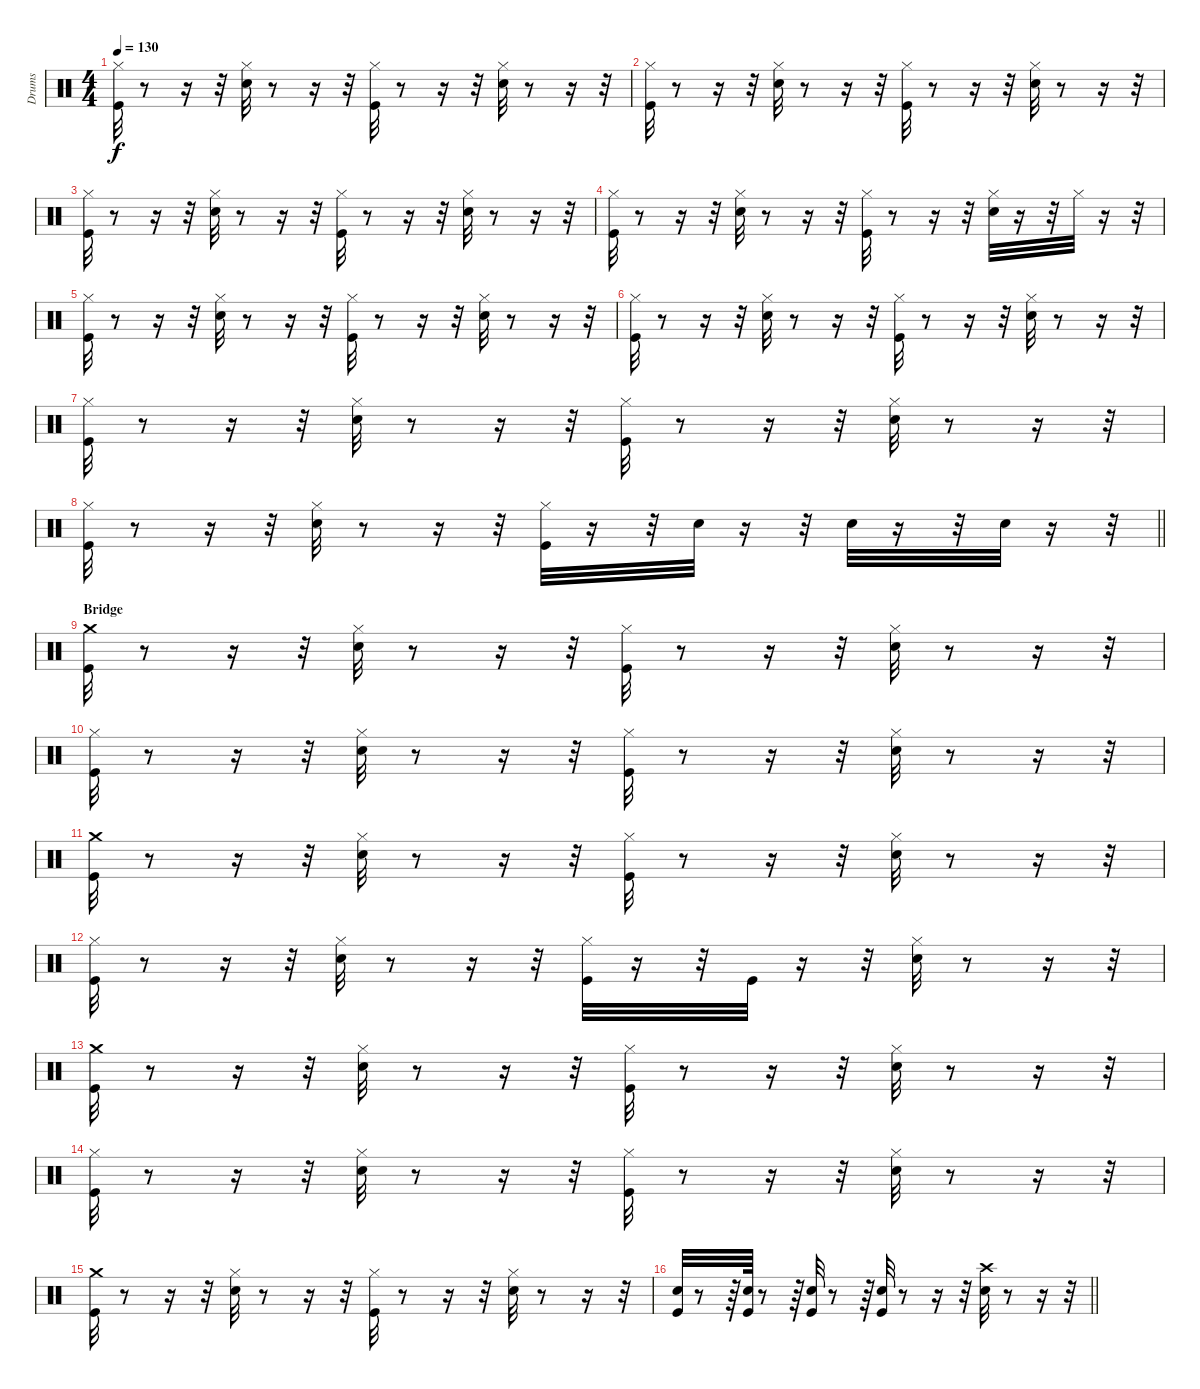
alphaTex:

\track ("Drums" "Drums") {instrument percussion}
\staff {score}
\articulation defaults
\ts (4 4)
\tempo 130
\clef neutral
\ks c
("Kick (hit)" "Hi-Hat (closed)").32{dy f} r.8 r.16 r.32 ("Snare (hit) 2" "Hi-Hat (closed)").32 r.8 r.16 r.32 ("Kick (hit)" "Hi-Hat (closed)").32 r.8 r.16 r.32 ("Snare (hit) 2" "Hi-Hat (closed)").32 r.8 r.16 r.32 |
("Kick (hit)" "Hi-Hat (closed)").32 r.8 r.16 r.32 ("Snare (hit) 2" "Hi-Hat (closed)").32 r.8 r.16 r.32 ("Kick (hit)" "Hi-Hat (closed)").32 r.8 r.16 r.32 ("Snare (hit) 2" "Hi-Hat (closed)").32 r.8 r.16 r.32 |
("Kick (hit)" "Hi-Hat (closed)").32 r.8 r.16 r.32 ("Snare (hit) 2" "Hi-Hat (closed)").32 r.8 r.16 r.32 ("Kick (hit)" "Hi-Hat (closed)").32 r.8 r.16 r.32 ("Snare (hit) 2" "Hi-Hat (closed)").32 r.8 r.16 r.32 |
("Kick (hit)" "Hi-Hat (closed)").32 r.8 r.16 r.32 ("Snare (hit) 2" "Hi-Hat (closed)").32 r.8 r.16 r.32 ("Kick (hit)" "Hi-Hat (closed)").32 r.8 r.16 r.32 ("Snare (hit) 2" "Hi-Hat (closed)").32 r.16 r.32 "Hi-Hat (closed)".32 r.16 r.32 |
("Kick (hit)" "Hi-Hat (closed)").32 r.8 r.16 r.32 ("Snare (hit) 2" "Hi-Hat (closed)").32 r.8 r.16 r.32 ("Kick (hit)" "Hi-Hat (closed)").32 r.8 r.16 r.32 ("Snare (hit) 2" "Hi-Hat (closed)").32 r.8 r.16 r.32 |
("Kick (hit)" "Hi-Hat (closed)").32 r.8 r.16 r.32 ("Snare (hit) 2" "Hi-Hat (closed)").32 r.8 r.16 r.32 ("Kick (hit)" "Hi-Hat (closed)").32 r.8 r.16 r.32 ("Snare (hit) 2" "Hi-Hat (closed)").32 r.8 r.16 r.32 |
("Kick (hit)" "Hi-Hat (closed)").32 r.8 r.16 r.32 ("Snare (hit) 2" "Hi-Hat (closed)").32 r.8 r.16 r.32 ("Kick (hit)" "Hi-Hat (closed)").32 r.8 r.16 r.32 ("Snare (hit) 2" "Hi-Hat (closed)").32 r.8 r.16 r.32 |
\barLineRight lightlight
("Hi-Hat (closed)" "Kick (hit)").32 r.8 r.16 r.32 ("Hi-Hat (closed)" "Snare (hit) 2").32 r.8 r.16 r.32 ("Hi-Hat (closed)" "Kick (hit)").32 r.16 r.32 "Snare (hit) 2".32 r.16 r.32 "Snare (hit) 2".32 r.16 r.32 "Snare (hit) 2".32 r.16 r.32 |
\section ("" "Bridge")
("Kick (hit)" "Crash medium (hit)").32 r.8 r.16 r.32 ("Hi-Hat (closed)" "Snare (hit) 2").32 r.8 r.16 r.32 ("Kick (hit)" "Hi-Hat (closed)").32 r.8 r.16 r.32 ("Snare (hit) 2" "Hi-Hat (closed)").32 r.8 r.16 r.32 |
("Hi-Hat (closed)" "Kick (hit)").32 r.8 r.16 r.32 ("Hi-Hat (closed)" "Snare (hit) 2").32 r.8 r.16 r.32 ("Hi-Hat (closed)" "Kick (hit)").32 r.8 r.16 r.32 ("Hi-Hat (closed)" "Snare (hit) 2").32 r.8 r.16 r.32 |
("Kick (hit)" "Crash medium (hit)").32 r.8 r.16 r.32 ("Hi-Hat (closed)" "Snare (hit) 2").32 r.8 r.16 r.32 ("Kick (hit)" "Hi-Hat (closed)").32 r.8 r.16 r.32 ("Snare (hit) 2" "Hi-Hat (closed)").32 r.8 r.16 r.32 |
("Hi-Hat (closed)" "Kick (hit)").32 r.8 r.16 r.32 ("Hi-Hat (closed)" "Snare (hit) 2").32 r.8 r.16 r.32 ("Hi-Hat (closed)" "Kick (hit)").32 r.16 r.32 "Kick (hit)".32 r.16 r.32 ("Hi-Hat (closed)" "Snare (hit) 2").32 r.8 r.16 r.32 |
("Kick (hit)" "Crash medium (hit)").32 r.8 r.16 r.32 ("Hi-Hat (closed)" "Snare (hit) 2").32 r.8 r.16 r.32 ("Kick (hit)" "Hi-Hat (closed)").32 r.8 r.16 r.32 ("Snare (hit) 2" "Hi-Hat (closed)").32 r.8 r.16 r.32 |
("Hi-Hat (closed)" "Kick (hit)").32 r.8 r.16 r.32 ("Hi-Hat (closed)" "Snare (hit) 2").32 r.8 r.16 r.32 ("Hi-Hat (closed)" "Kick (hit)").32 r.8 r.16 r.32 ("Hi-Hat (closed)" "Snare (hit) 2").32 r.8 r.16 r.32 |
("Kick (hit)" "Crash medium (hit)").32 r.8 r.16 r.32 ("Hi-Hat (closed)" "Snare (hit) 2").32 r.8 r.16 r.32 ("Kick (hit)" "Hi-Hat (closed)").32 r.8 r.16 r.32 ("Snare (hit) 2" "Hi-Hat (closed)").32 r.8 r.16 r.32 |
\barLineRight lightlight
("Snare (hit) 2" "Kick (hit)").32 r.8 r.64 ("Snare (hit) 2" "Kick (hit)").64 r.8 r.64 ("Snare (hit) 2" "Kick (hit)").32 r.8 r.64 ("Kick (hit)" "Snare (hit) 2").32 r.8 r.16 r.32 ("Crash high (hit)" "Snare (hit) 2").32 r.8 r.16 r.32
